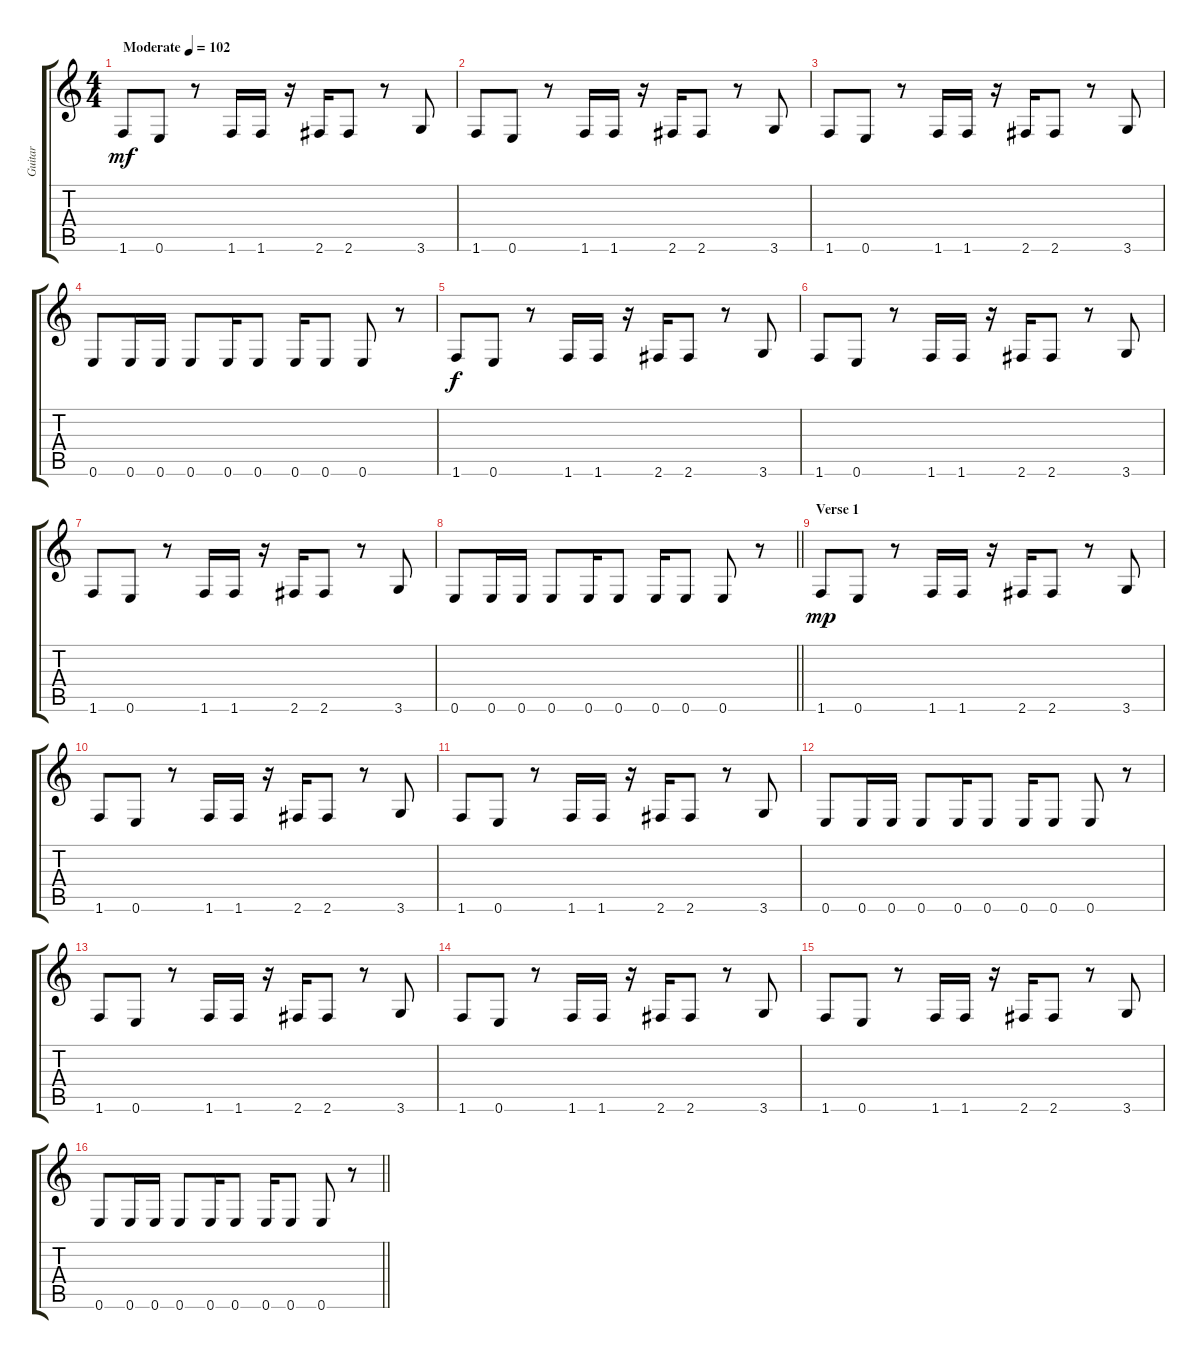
\track ("Guitar" "Guitar") {instrument distortionguitar}
\staff {score tabs}
\tuning (E4 B3 G3 D3 A2 E2) {hide}
\ts (4 4)
\tempo (102 "Moderate")
\clef g2
\ks c
1.6.8{dy mf instrument distortionguitar} 0.6.8 r.8 1.6.16 1.6.16 r.16 2.6.16 2.6.8 r.8 3.6.8 |
1.6.8 0.6.8 r.8 1.6.16 1.6.16 r.16 2.6.16 2.6.8 r.8 3.6.8 |
1.6.8 0.6.8 r.8 1.6.16 1.6.16 r.16 2.6.16 2.6.8 r.8 3.6.8 |
0.6.8 0.6.16 0.6.16 0.6.8 0.6.16 0.6.8 0.6.16 0.6.8 0.6.8 r.8 |
1.6.8{dy f volume 16} 0.6.8 r.8 1.6.16 1.6.16 r.16 2.6.16 2.6.8 r.8 3.6.8 |
1.6.8 0.6.8 r.8 1.6.16 1.6.16 r.16 2.6.16 2.6.8 r.8 3.6.8 |
1.6.8 0.6.8 r.8 1.6.16 1.6.16 r.16 2.6.16 2.6.8 r.8 3.6.8 |
\barLineRight lightlight
0.6.8 0.6.16 0.6.16 0.6.8 0.6.16 0.6.8 0.6.16 0.6.8 0.6.8 r.8 |
\section ("" "Verse 1")
1.6.8{dy mp volume 16} 0.6.8 r.8 1.6.16 1.6.16 r.16 2.6.16 2.6.8 r.8 3.6.8 |
1.6.8 0.6.8 r.8 1.6.16 1.6.16 r.16 2.6.16 2.6.8 r.8 3.6.8 |
1.6.8 0.6.8 r.8 1.6.16 1.6.16 r.16 2.6.16 2.6.8 r.8 3.6.8 |
0.6.8 0.6.16 0.6.16 0.6.8 0.6.16 0.6.8 0.6.16 0.6.8 0.6.8 r.8 |
1.6.8{volume 16} 0.6.8 r.8 1.6.16 1.6.16 r.16 2.6.16 2.6.8 r.8 3.6.8 |
1.6.8 0.6.8 r.8 1.6.16 1.6.16 r.16 2.6.16 2.6.8 r.8 3.6.8 |
1.6.8 0.6.8 r.8 1.6.16 1.6.16 r.16 2.6.16 2.6.8 r.8 3.6.8 |
\barLineRight lightlight
0.6.8 0.6.16 0.6.16 0.6.8 0.6.16 0.6.8 0.6.16 0.6.8 0.6.8 r.8
